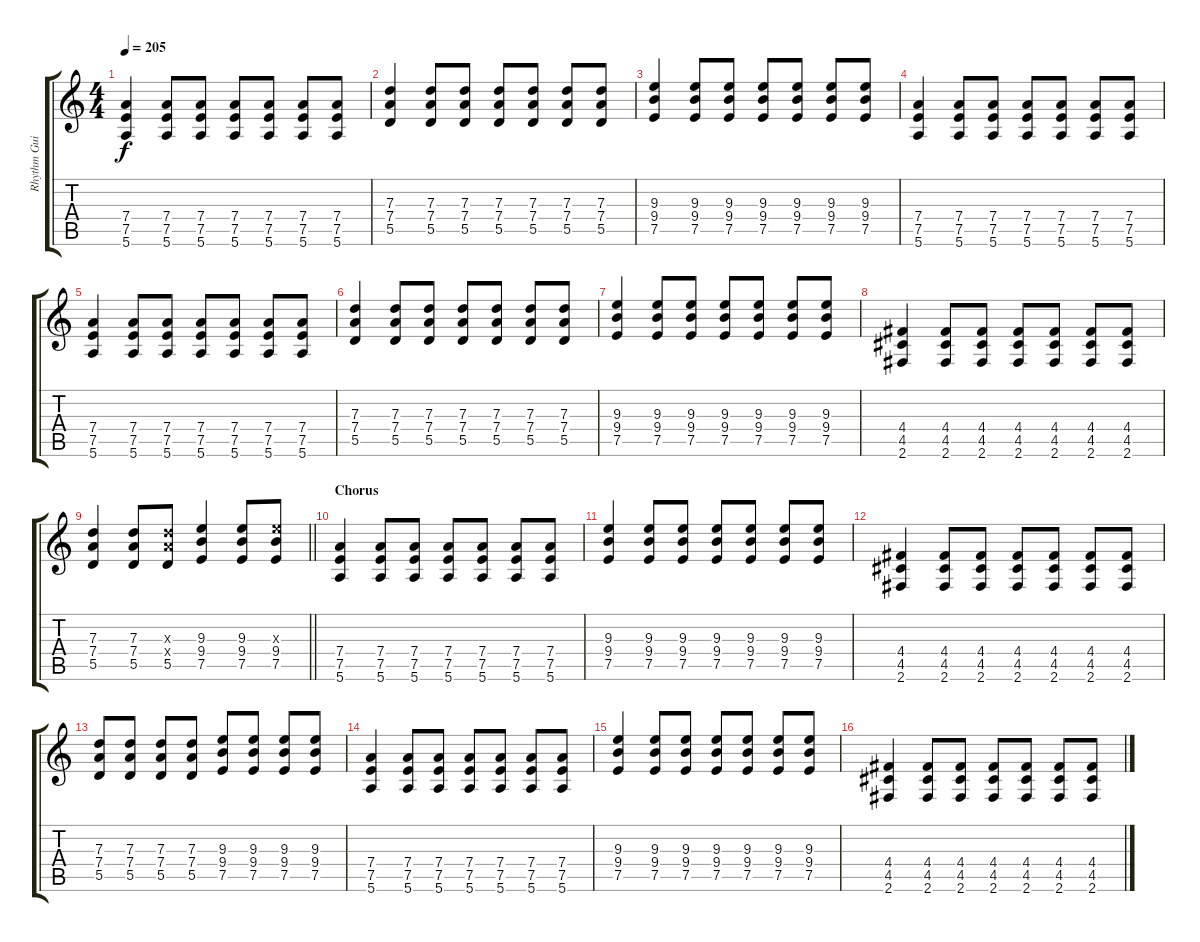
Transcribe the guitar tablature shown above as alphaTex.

\track ("Rhythm Guitar" "Rhythm Gui") {instrument distortionguitar}
\staff {score tabs}
\tuning (E4 B3 G3 D3 A2 E2) {hide}
\ts (4 4)
\tempo 205
\clef g2
\ks c
(7.4 7.5 5.6).4{dy f} (7.4 7.5 5.6).8 (7.4 7.5 5.6).8 (7.4 7.5 5.6).8 (7.4 7.5 5.6).8 (7.4 7.5 5.6).8 (7.4 7.5 5.6).8 |
(7.3 7.4 5.5).4 (7.3 7.4 5.5).8 (7.3 7.4 5.5).8 (7.3 7.4 5.5).8 (7.3 7.4 5.5).8 (7.3 7.4 5.5).8 (7.3 7.4 5.5).8 |
(9.3 9.4 7.5).4 (9.3 9.4 7.5).8 (9.3 9.4 7.5).8 (9.3 9.4 7.5).8 (9.3 9.4 7.5).8 (9.3 9.4 7.5).8 (9.3 9.4 7.5).8 |
(7.4 7.5 5.6).4 (7.4 7.5 5.6).8 (7.4 7.5 5.6).8 (7.4 7.5 5.6).8 (7.4 7.5 5.6).8 (7.4 7.5 5.6).8 (7.4 7.5 5.6).8 |
(7.4 7.5 5.6).4 (7.4 7.5 5.6).8 (7.4 7.5 5.6).8 (7.4 7.5 5.6).8 (7.4 7.5 5.6).8 (7.4 7.5 5.6).8 (7.4 7.5 5.6).8 |
(7.3 7.4 5.5).4 (7.3 7.4 5.5).8 (7.3 7.4 5.5).8 (7.3 7.4 5.5).8 (7.3 7.4 5.5).8 (7.3 7.4 5.5).8 (7.3 7.4 5.5).8 |
(9.3 9.4 7.5).4 (9.3 9.4 7.5).8 (9.3 9.4 7.5).8 (9.3 9.4 7.5).8 (9.3 9.4 7.5).8 (9.3 9.4 7.5).8 (9.3 9.4 7.5).8 |
(4.4 4.5 2.6).4 (4.4 4.5 2.6).8 (4.4 4.5 2.6).8 (4.4 4.5 2.6).8 (4.4 4.5 2.6).8 (4.4 4.5 2.6).8 (4.4 4.5 2.6).8 |
\barLineRight lightlight
(7.3 7.4 5.5).4 (7.3 7.4 5.5).8 (7.3{x} 7.4{x} 5.5).8 (9.3 9.4 7.5).4 (9.3 9.4 7.5).8 (9.3{x} 9.4 7.5).8 |
\section ("" "Chorus")
(7.4 7.5 5.6).4 (7.4 7.5 5.6).8 (7.4 7.5 5.6).8 (7.4 7.5 5.6).8 (7.4 7.5 5.6).8 (7.4 7.5 5.6).8 (7.4 7.5 5.6).8 |
(9.3 9.4 7.5).4 (9.3 9.4 7.5).8 (9.3 9.4 7.5).8 (9.3 9.4 7.5).8 (9.3 9.4 7.5).8 (9.3 9.4 7.5).8 (9.3 9.4 7.5).8 |
(4.4 4.5 2.6).4 (4.4 4.5 2.6).8 (4.4 4.5 2.6).8 (4.4 4.5 2.6).8 (4.4 4.5 2.6).8 (4.4 4.5 2.6).8 (4.4 4.5 2.6).8 |
(7.3 7.4 5.5).8 (7.3 7.4 5.5).8 (7.3 7.4 5.5).8 (7.3 7.4 5.5).8 (9.3 9.4 7.5).8 (9.3 9.4 7.5).8 (9.3 9.4 7.5).8 (9.3 9.4 7.5).8 |
(7.4 7.5 5.6).4 (7.4 7.5 5.6).8 (7.4 7.5 5.6).8 (7.4 7.5 5.6).8 (7.4 7.5 5.6).8 (7.4 7.5 5.6).8 (7.4 7.5 5.6).8 |
(9.3 9.4 7.5).4 (9.3 9.4 7.5).8 (9.3 9.4 7.5).8 (9.3 9.4 7.5).8 (9.3 9.4 7.5).8 (9.3 9.4 7.5).8 (9.3 9.4 7.5).8 |
(4.4 4.5 2.6).4 (4.4 4.5 2.6).8 (4.4 4.5 2.6).8 (4.4 4.5 2.6).8 (4.4 4.5 2.6).8 (4.4 4.5 2.6).8 (4.4 4.5 2.6).8
